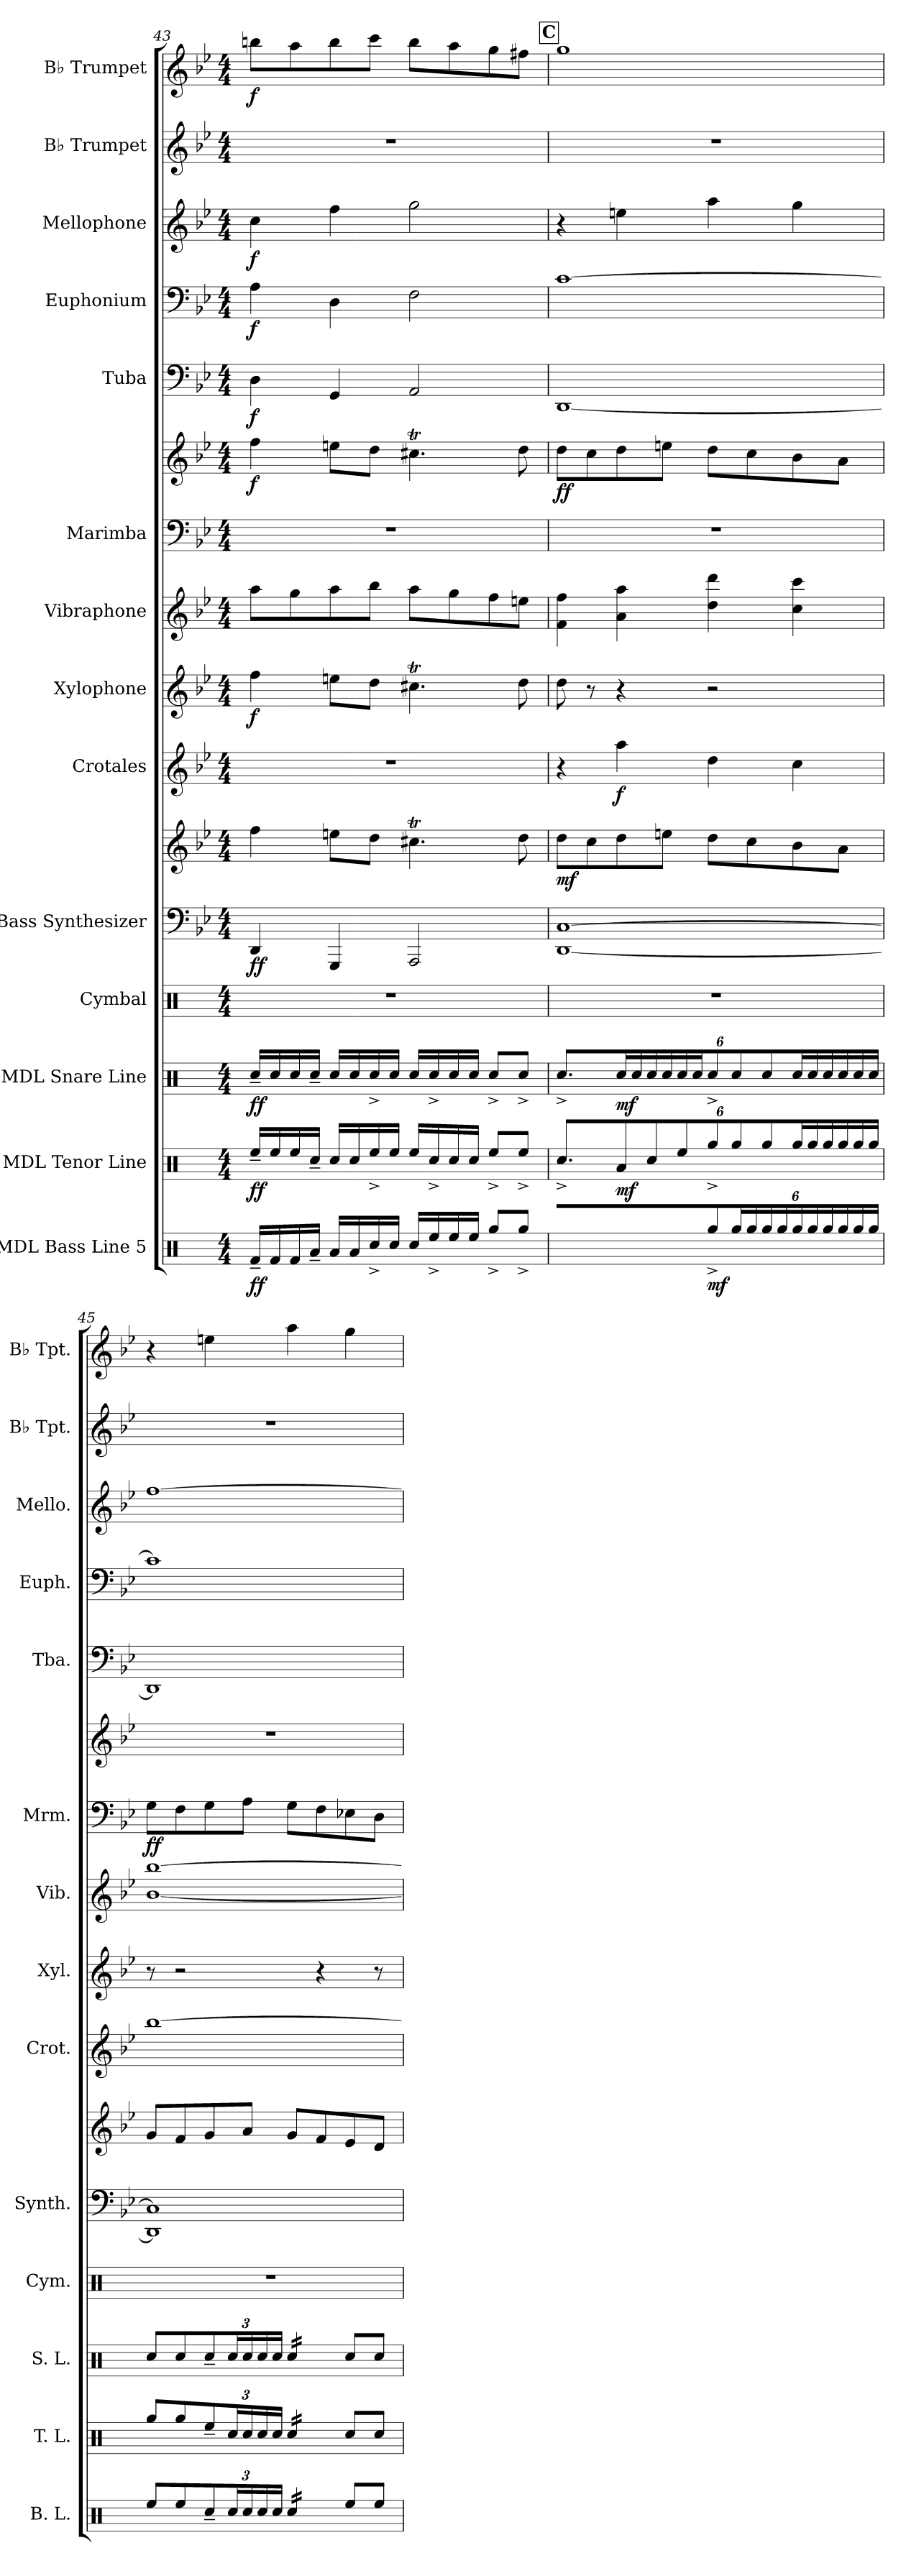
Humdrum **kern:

**kern	**dynam	**kern	**dynam	**kern	**dynam	**kern	**kern	**kern	**dynam	**kern	**dynam	**kern	**dynam	**kern	**kern	**kern	**dynam	**kern	**dynam	**kern	**dynam	**kern	**dynam	**kern	**kern	**dynam
*part14	*part14	*part13	*part13	*part12	*part12	*part11	*part10	*part10	*part10	*part9	*part9	*part8	*part8	*part7	*part6	*part6	*part6	*part5	*part5	*part4	*part4	*part3	*part3	*part2	*part1	*part1
*staff16	*staff16	*staff15	*staff15	*staff14	*staff14	*staff13	*staff12	*staff11	*staff11/12	*staff10	*staff10	*staff9	*staff9	*staff8	*staff7	*staff6	*staff6/7	*staff5	*staff5	*staff4	*staff4	*staff3	*staff3	*staff2	*staff1	*staff1
*I"MDL Bass Line 5	*	*I"MDL Tenor Line	*	*I"MDL Snare Line	*	*I"Cymbal	*I"Bass Synthesizer	*	*	*I"Crotales	*	*I"Xylophone	*	*I"Vibraphone	*I"Marimba	*	*	*I"Tuba	*	*I"Euphonium	*	*I"Mellophone	*	*I"B♭ Trumpet	*I"B♭ Trumpet	*
*I'B. L.	*	*I'T. L.	*	*I'S. L.	*	*I'Cym.	*I'Synth.	*	*	*I'Crot.	*	*I'Xyl.	*	*I'Vib.	*I'Mrm.	*	*	*I'Tba.	*	*I'Euph.	*	*I'Mello.	*	*I'B♭ Tpt.	*I'B♭ Tpt.	*
*clefX	*	*clefX	*	*clefX	*	*clefX	*clefF4	*clefG2	*	*clefG2	*	*clefG2	*	*clefG2	*clefF4	*clefG2	*	*clefF4	*	*clefF4	*	*clefG2	*	*clefG2	*clefG2	*
*	*	*	*	*	*	*	*	*	*	*ITrd-14c-24	*	*ITrd-7c-12	*	*	*	*	*	*	*	*	*	*ITrd4c7	*	*ITrd1c2	*ITrd1c2	*
*k[]	*	*k[]	*	*k[]	*	*k[]	*k[b-e-]	*k[b-e-]	*	*k[b-e-]	*	*k[b-e-]	*	*k[b-e-]	*k[b-e-]	*k[b-e-]	*	*k[b-e-]	*	*k[b-e-]	*	*k[b-e-a-]	*	*k[b-e-a-d-]	*k[b-e-a-d-]	*
*M4/4	*	*M4/4	*	*M4/4	*	*M4/4	*M4/4	*M4/4	*	*M4/4	*	*M4/4	*	*M4/4	*M4/4	*M4/4	*	*M4/4	*	*M4/4	*	*M4/4	*	*M4/4	*M4/4	*
=43	=43	=43	=43	=43	=43	=43	=43	=43	=43	=43	=43	=43	=43	=43	=43	=43	=43	=43	=43	=43	=43	=43	=43	=43	=43	=43
!	!LO:DY:b	!	!LO:DY:b	!	!LO:DY:b	!	!	!	!LO:DY:b=2	!	!	!	!	!	!	!	!	!	!	!	!	!	!	!	!	!
!	!	!	!	!	!	!	!	!	!LO:DY:n=1:b	!	!	!	!LO:DY:b	!	!	!	!LO:DY:b	!	!LO:DY:b	!	!LO:DY:b	!	!LO:DY:b	!	!	!LO:DY:b
16Rf~/LL	ff	16Ree~/LL	ff	16Rcc~/LL	ff	1r	4DD/	4ff\	f f	1r	.	4fff\	f	8aa\L	1r	4ff\	f	4D\	f	4A\	f	4f\	f	1r	8aan\L	f
16Rf/	.	16Ree/	.	16Rcc/	.	.	.	.	.	.	.	.	.	.	.	.	.	.	.	.	.	.	.	.	.	.
16Rf/	.	16Ree/	.	16Rcc/	.	.	.	.	.	.	.	.	.	8gg\	.	.	.	.	.	.	.	.	.	.	8gg\	.
16Ra~/JJ	.	16Rcc~/JJ	.	16Rcc~/JJ	.	.	.	.	.	.	.	.	.	.	.	.	.	.	.	.	.	.	.	.	.	.
16Ra/LL	.	16Rcc/LL	.	16Rcc/LL	.	.	4GGG/	8een\L	.	.	.	8eeen\L	.	8aa\	.	8een\L	.	4GG/	.	4D\	.	4b-\	.	.	8aa\	.
16Ra/	.	16Rcc/	.	16Rcc/	.	.	.	.	.	.	.	.	.	.	.	.	.	.	.	.	.	.	.	.	.	.
16Rcc^/	.	16Ree^/	.	16Rcc^/	.	.	.	8dd\J	.	.	.	8ddd\J	.	8bb-\J	.	8dd\J	.	.	.	.	.	.	.	.	8bb-\J	.
16Rcc/JJ	.	16Ree/JJ	.	16Rcc/JJ	.	.	.	.	.	.	.	.	.	.	.	.	.	.	.	.	.	.	.	.	.	.
16Rcc/LL	.	16Ree/LL	.	16Rcc/LL	.	.	2AAA/	4.cc#Xt\	.	.	.	4.ccc#Xt\	.	8aa\L	.	4.cc#Xt\	.	2AA/	.	2F\	.	2cc\	.	.	8aa\L	.
16Ree^/	.	16Rcc^/	.	16Rcc^/	.	.	.	.	.	.	.	.	.	.	.	.	.	.	.	.	.	.	.	.	.	.
16Ree/	.	16Rcc/	.	16Rcc/	.	.	.	.	.	.	.	.	.	8gg\	.	.	.	.	.	.	.	.	.	.	8gg\	.
16Ree/JJ	.	16Rcc/JJ	.	16Rcc/JJ	.	.	.	.	.	.	.	.	.	.	.	.	.	.	.	.	.	.	.	.	.	.
8Rgg^/L	.	8Ree^/L	.	8Rcc^/L	.	.	.	.	.	.	.	.	.	8ff\	.	.	.	.	.	.	.	.	.	.	8ff\	.
8Rgg^/J	.	8Ree^/J	.	8Rcc^/J	.	.	.	8dd\	.	.	.	8ddd\	.	8een\J	.	8dd\	.	.	.	.	.	.	.	.	8een\J	.
!!LO:REH:place=s1:a:B:fs=14:t=C
=44	=44	=44	=44	=44	=44	=44	=44	=44	=44	=44	=44	=44	=44	=44	=44	=44	=44	=44	=44	=44	=44	=44	=44	=44	=44	=44
*	*	*	*	*	*	*	*^	*	*	*	*	*	*	*	*	*	*	*	*	*	*	*	*	*	*	*
!	!	!	!	!	!	!	!	!	!	!LO:DY:b	!	!	!	!	!	!	!	!LO:DY:b	!	!	!	!	!	!	!	!	!
2R^/	.	6.Rcc^/	.	6.Rcc^/	.	1r	[1C	[1DD	8dd\L	mf	4r	.	8ddd\	.	4f\ 4ff\	1r	8dd\L	ff	[1DD	.	[1c	.	4r	.	1r	1ff	.
.	.	.	.	.	.	.	.	.	8cc\	.	.	.	8r	.	.	.	8cc\	.	.	.	.	.	.	.	.	.	.
!	!	!	!LO:DY:b	!	!LO:DY:b	!	!	!	!	!	!	!LO:DY:b	!	!	!	!	!	!	!	!	!	!	!	!	!	!	!
*	*	*	*	*tremolo	*	*	*	*	*	*	*	*	*	*	*	*	*	*	*	*	*	*	*	*	*	*	*
.	.	12Ra/L	mf	24Rcc/LL	mf	.	.	.	8dd\	.	4aaaa\	f	4r	.	4a\ 4aa\	.	8dd\	.	.	.	.	.	4an\	.	.	.	.
.	.	.	.	24Rcc/	.	.	.	.	.	.	.	.	.	.	.	.	.	.	.	.	.	.	.	.	.	.	.
.	.	12Rcc/	.	24Rcc/	.	.	.	.	.	.	.	.	.	.	.	.	.	.	.	.	.	.	.	.	.	.	.
.	.	.	.	24Rcc/	.	.	.	.	8een\J	.	.	.	.	.	.	.	8een\J	.	.	.	.	.	.	.	.	.	.
.	.	12Ree/J	.	24Rcc/	.	.	.	.	.	.	.	.	.	.	.	.	.	.	.	.	.	.	.	.	.	.	.
.	.	.	.	24Rcc/JJ	.	.	.	.	.	.	.	.	.	.	.	.	.	.	.	.	.	.	.	.	.	.	.
*	*	*	*	*Xtremolo	*	*	*	*	*	*	*	*	*	*	*	*	*	*	*	*	*	*	*	*	*	*	*
*Xbrackettup	*	*Xbrackettup	*	*Xbrackettup	*	*	*	*	*	*	*	*	*	*	*	*	*	*	*	*	*	*	*	*	*	*	*
!	!LO:DY:b	!	!	!	!	!	!	!	!	!	!	!	!	!	!	!	!	!	!	!	!	!	!	!	!	!	!
12Rgg^/L	mf	12Rgg^/L	.	12Rcc^/L	.	.	.	.	8dd\L	.	4dddd\	.	2r	.	4dd\ 4ddd\	.	8dd\L	.	.	.	.	.	4dd\	.	.	.	.
*tremolo	*	*	*	*	*	*	*	*	*	*	*	*	*	*	*	*	*	*	*	*	*	*	*	*	*	*	*
24Rgg/	.	12Rgg/	.	12Rcc/	.	.	.	.	.	.	.	.	.	.	.	.	.	.	.	.	.	.	.	.	.	.	.
24Rgg/	.	.	.	.	.	.	.	.	8cc\	.	.	.	.	.	.	.	8cc\	.	.	.	.	.	.	.	.	.	.
24Rgg/	.	12Rgg/	.	12Rcc/	.	.	.	.	.	.	.	.	.	.	.	.	.	.	.	.	.	.	.	.	.	.	.
24Rgg/	.	.	.	.	.	.	.	.	.	.	.	.	.	.	.	.	.	.	.	.	.	.	.	.	.	.	.
*	*	*tremolo	*	*	*	*	*	*	*	*	*	*	*	*	*	*	*	*	*	*	*	*	*	*	*	*	*
*	*	*	*	*tremolo	*	*	*	*	*	*	*	*	*	*	*	*	*	*	*	*	*	*	*	*	*	*	*
24Rgg/	.	24Rgg/	.	24Rcc/	.	.	.	.	8b-\	.	4cccc\	.	.	.	4cc\ 4ccc\	.	8b-\	.	.	.	.	.	4cc\	.	.	.	.
24Rgg/	.	24Rgg/	.	24Rcc/	.	.	.	.	.	.	.	.	.	.	.	.	.	.	.	.	.	.	.	.	.	.	.
24Rgg/	.	24Rgg/	.	24Rcc/	.	.	.	.	.	.	.	.	.	.	.	.	.	.	.	.	.	.	.	.	.	.	.
24Rgg/	.	24Rgg/	.	24Rcc/	.	.	.	.	8a\J	.	.	.	.	.	.	.	8a\J	.	.	.	.	.	.	.	.	.	.
24Rgg/	.	24Rgg/	.	24Rcc/	.	.	.	.	.	.	.	.	.	.	.	.	.	.	.	.	.	.	.	.	.	.	.
24Rgg/JJ	.	24Rgg/JJ	.	24Rcc/JJ	.	.	.	.	.	.	.	.	.	.	.	.	.	.	.	.	.	.	.	.	.	.	.
*	*	*	*	*Xtremolo	*	*	*	*	*	*	*	*	*	*	*	*	*	*	*	*	*	*	*	*	*	*	*
*	*	*Xtremolo	*	*	*	*	*	*	*	*	*	*	*	*	*	*	*	*	*	*	*	*	*	*	*	*	*
*Xtremolo	*	*	*	*	*	*	*	*	*	*	*	*	*	*	*	*	*	*	*	*	*	*	*	*	*	*	*
!!LO:PB:g=z
=45	=45	=45	=45	=45	=45	=45	=45	=45	=45	=45	=45	=45	=45	=45	=45	=45	=45	=45	=45	=45	=45	=45	=45	=45	=45	=45	=45
!	!	!	!	!	!	!	!	!	!	!	!	!	!	!	!	!	!	!LO:DY:b=2	!	!	!	!	!	!	!	!	!
8Ree/L	.	8Rgg/L	.	8Rcc/L	.	1r	1C]	1DD]	8g/L	.	[1bbbb-	.	8r	.	[1b- [1bb-	8G\L	1r	ff	1DD]	.	1c]	.	[1b-	.	1r	4r	.
8Ree/J	.	8Rgg/J	.	8Rcc/J	.	.	.	.	8f/	.	.	.	2r	.	.	8F\	.	.	.	.	.	.	.	.	.	.	.
12Rcc~/L	.	12Ree~/L	.	12Rcc~/L	.	.	.	.	8g/	.	.	.	.	.	.	8G\	.	.	.	.	.	.	.	.	.	4ddn\	.
*tremolo	*	*	*	*	*	*	*	*	*	*	*	*	*	*	*	*	*	*	*	*	*	*	*	*	*	*	*
*	*	*tremolo	*	*	*	*	*	*	*	*	*	*	*	*	*	*	*	*	*	*	*	*	*	*	*	*	*
*	*	*	*	*tremolo	*	*	*	*	*	*	*	*	*	*	*	*	*	*	*	*	*	*	*	*	*	*	*
24Rcc/	.	24Rcc/	.	24Rcc/	.	.	.	.	.	.	.	.	.	.	.	.	.	.	.	.	.	.	.	.	.	.	.
24Rcc/	.	24Rcc/	.	24Rcc/	.	.	.	.	8a/J	.	.	.	.	.	.	8A\J	.	.	.	.	.	.	.	.	.	.	.
24Rcc/	.	24Rcc/	.	24Rcc/	.	.	.	.	.	.	.	.	.	.	.	.	.	.	.	.	.	.	.	.	.	.	.
24Rcc/JJ	.	24Rcc/JJ	.	24Rcc/JJ	.	.	.	.	.	.	.	.	.	.	.	.	.	.	.	.	.	.	.	.	.	.	.
24Rcc/LL	.	24Rcc/LL	.	24Rcc/LL	.	.	.	.	8g/L	.	.	.	.	.	.	8G\L	.	.	.	.	.	.	.	.	.	4gg\	.
24Rcc/	.	24Rcc/	.	24Rcc/	.	.	.	.	.	.	.	.	.	.	.	.	.	.	.	.	.	.	.	.	.	.	.
24Rcc/	.	24Rcc/	.	24Rcc/	.	.	.	.	.	.	.	.	.	.	.	.	.	.	.	.	.	.	.	.	.	.	.
24Rcc/	.	24Rcc/	.	24Rcc/	.	.	.	.	8f/	.	.	.	4r	.	.	8F\	.	.	.	.	.	.	.	.	.	.	.
24Rcc/	.	24Rcc/	.	24Rcc/	.	.	.	.	.	.	.	.	.	.	.	.	.	.	.	.	.	.	.	.	.	.	.
24Rcc/JJ	.	24Rcc/JJ	.	24Rcc/JJ	.	.	.	.	.	.	.	.	.	.	.	.	.	.	.	.	.	.	.	.	.	.	.
*	*	*	*	*Xtremolo	*	*	*	*	*	*	*	*	*	*	*	*	*	*	*	*	*	*	*	*	*	*	*
*	*	*Xtremolo	*	*	*	*	*	*	*	*	*	*	*	*	*	*	*	*	*	*	*	*	*	*	*	*	*
*Xtremolo	*	*	*	*	*	*	*	*	*	*	*	*	*	*	*	*	*	*	*	*	*	*	*	*	*	*	*
8Ree/L	.	8Rcc/L	.	8Rcc/L	.	.	.	.	8e-/	.	.	.	.	.	.	8E-X\	.	.	.	.	.	.	.	.	.	4ff\	.
8Ree/J	.	8Rcc/J	.	8Rcc/J	.	.	.	.	8d/J	.	.	.	8r	.	.	8D\J	.	.	.	.	.	.	.	.	.	.	.
*	*	*	*	*	*	*	*v	*v	*	*	*	*	*	*	*	*	*	*	*	*	*	*	*	*	*	*	*
=	=	=	=	=	=	=	=	=	=	=	=	=	=	=	=	=	=	=	=	=	=	=	=	=	=	=
*-	*-	*-	*-	*-	*-	*-	*-	*-	*-	*-	*-	*-	*-	*-	*-	*-	*-	*-	*-	*-	*-	*-	*-	*-	*-	*-
